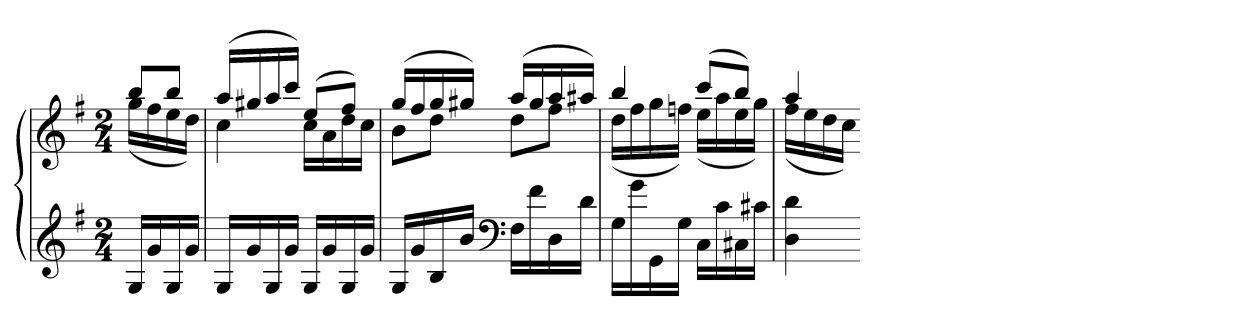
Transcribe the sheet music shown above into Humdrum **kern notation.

**kern	**kern
*part1	*part1
*staff2	*staff1
*clefG2	*clefG2
*k[f#]	*k[f#]
*G:	*G:
*M2/4	*M2/4
=	=
*	*^
16GLL	8bbL	(16ggLL
16g	.	16ff#
16G	8bbJ	16ee
16gJJ	.	16ddJJ)
=89	=89	=89
16GLL	(16aaLL	4cc
16g	16gg#X	.
16G	16aa	.
16gJJ	16cccJJ)	.
16GLL	(8eeL	16ccLL
16g	.	16a
16G	8ff#J)	16dd
16gJJ	.	16ccJJ
=90	=90	=90
16GLL	(16ggLL	8bL
16g	16ff#	.
16B	16gg	8ddJ
16bJJ	16gg#XJJ)	.
*clefF4	*	*
16F#LL	(16aaLL	8ddL
16f#	16gg#	.
16D	16aa	8ff#J
16dJJ	16aa#XJJ)	.
=91	=91	=91
16GLL	4bb	(16ddLL
16g	.	16ff#
16GG	.	16gg
16GJJ	.	16ffnJJ)
16CLL	(8cccL	(16eeLL
16c	.	16aa
16C#X	8bbJ)	16ee
16c#XJJ	.	16ggJJ)
=92	=92	=92
4D 4d	4aa	(16ff#LL
.	.	16ee
.	.	16dd
.	.	16ccJJ)
*	*v	*v
=-	=-
*-	*-
